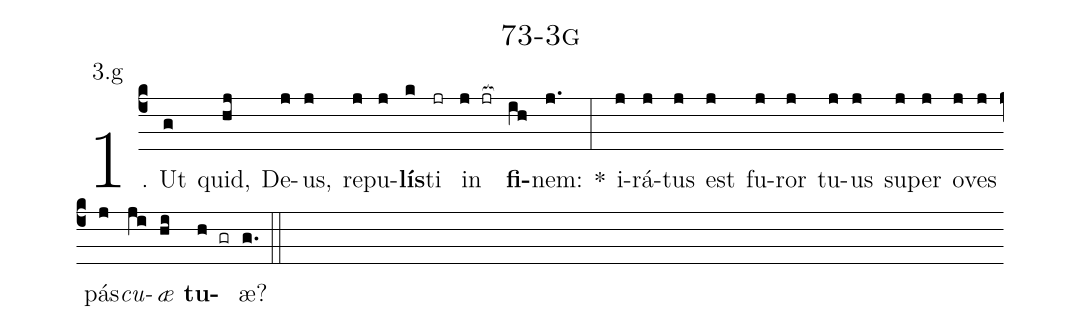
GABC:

name: 73-3g;
annotation: 3.g;
%%
(c4)1. Ut(g) quid,(hj) De(j)us,(j) re(j)pu(j)<b>lís</b>(k)ti(jr) in(j jr[ocb:1{]) <b>fi</b>(ih[ocb:0}])nem:(j.) *(:) i(j)rá(j)tus(j) est(j) fu(j)ror(j) tu(j)us(j) su(j)per(j) o(j)ves(j) pás(j)<i>cu</i>(ji)<i>æ</i>(hi) <b>tu</b>(h gr)æ?(g.) (::)
